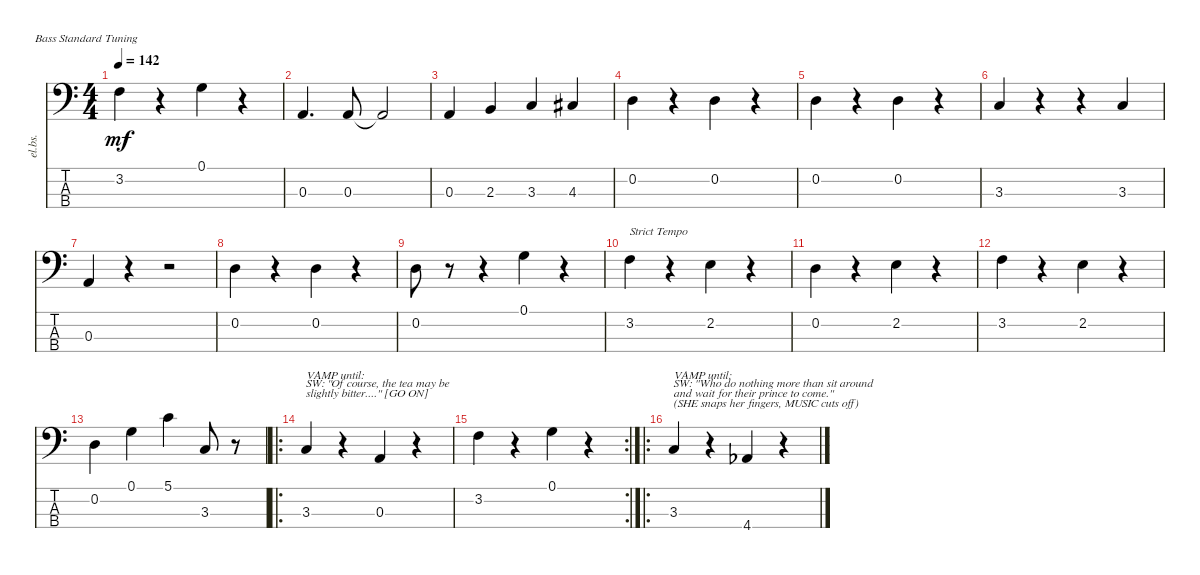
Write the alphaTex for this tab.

\defaultSystemsLayout 4
\bracketExtendMode nobrackets
\useSystemSignSeparator
\track ("Electric Bass" "el.bs.") {defaultSystemsLayout 6 multiBarRest instrument electricbassfinger}
\staff {score tabs}
\tuning (G2 D2 A1 E1)
\ts (4 4)
\tempo 142
\clef f4
\ks c
3.2.4{dy mf beam Down} r.4{beam Down} 0.1.4{beam Down} r.4{beam Down} |
0.3.4{d beam Up} 0.3.8{beam Up} 0.3{t}.2{beam Up} |
0.3.4{beam Up} 2.3.4{beam Up} 3.3.4{beam Up} 4.3{acc #}.4{beam Up} |
0.2.4{beam Down} r.4{beam Down} 0.2.4{beam Down} r.4{beam Down} |
0.2.4{beam Down} r.4{beam Down} 0.2.4{beam Down} r.4{beam Down} |
3.3.4{beam Up} r.4{beam Down} r.4{beam Down} 3.3.4{beam Up} |
0.3.4{beam Up} r.4{beam Down} r.2{beam Down} |
0.2.4{beam Down} r.4{beam Down} 0.2.4{beam Down} r.4{beam Down} |
0.2.8{beam Down} r.8{beam Down} r.4{beam Down} 0.1.4{beam Down} r.4{beam Down} |
3.2.4{txt "Strict Tempo" beam Down} r.4{beam Down} 2.2.4{beam Down} r.4{beam Down} |
0.2.4{beam Down} r.4{beam Down} 2.2.4{beam Down} r.4{beam Down} |
3.2.4{beam Down} r.4{beam Down} 2.2.4{beam Down} r.4{beam Down} |
0.2.4{beam Down} 0.1.4{beam Down} 5.1.4{beam Down} 3.3.8{beam Up} r.8{beam Down} |
\ro
3.3.4{txt "VAMP until:\nSW: \"Of course, the tea may be\nslightly bitter....\" [GO ON]" beam Up} r.4{beam Down} 0.3.4{beam Up} r.4{beam Down} |
\rc 2
3.2.4{beam Down} r.4{beam Down} 0.1.4{beam Down} r.4{beam Down} |
\ro
3.3.4{txt "VAMP until:\nSW: \"Who do nothing more than sit around\nand wait for their prince to come.\"\n(SHE snaps her fingers, MUSIC cuts off)" beam Up} r.4{beam Down} 4.4{acc b}.4{beam Up} r.4{beam Down}
